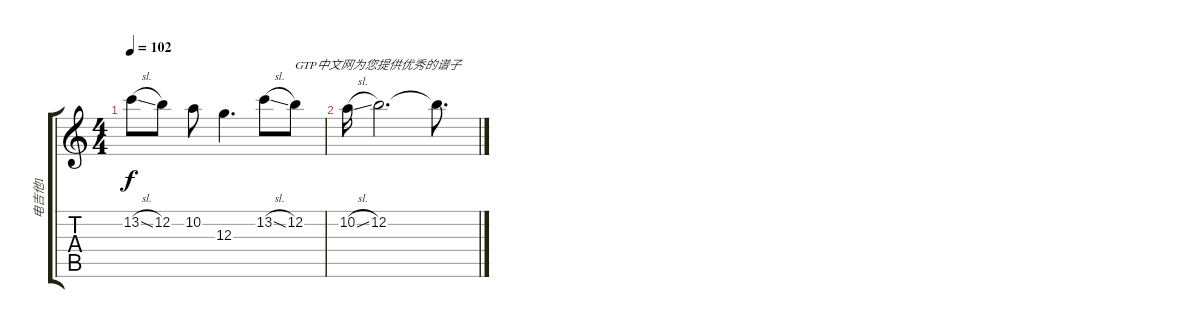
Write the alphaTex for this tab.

\track ("电吉他1" "电吉他1") {instrument distortionguitar}
\staff {score tabs}
\tuning (E4 B3 G3 D3 A2 E2) {hide}
\ts (4 4)
\tempo 102
\clef g2
\ks c
13.2{sl}.8{dy f} 12.2.8 10.2.8 12.3.4{d} 13.2{sl}.8 12.2.8{txt "GTP中文网为您提供优秀的谱子"} |
10.2{sl}.16 12.2.2{d} 12.2{t}.8{d}
